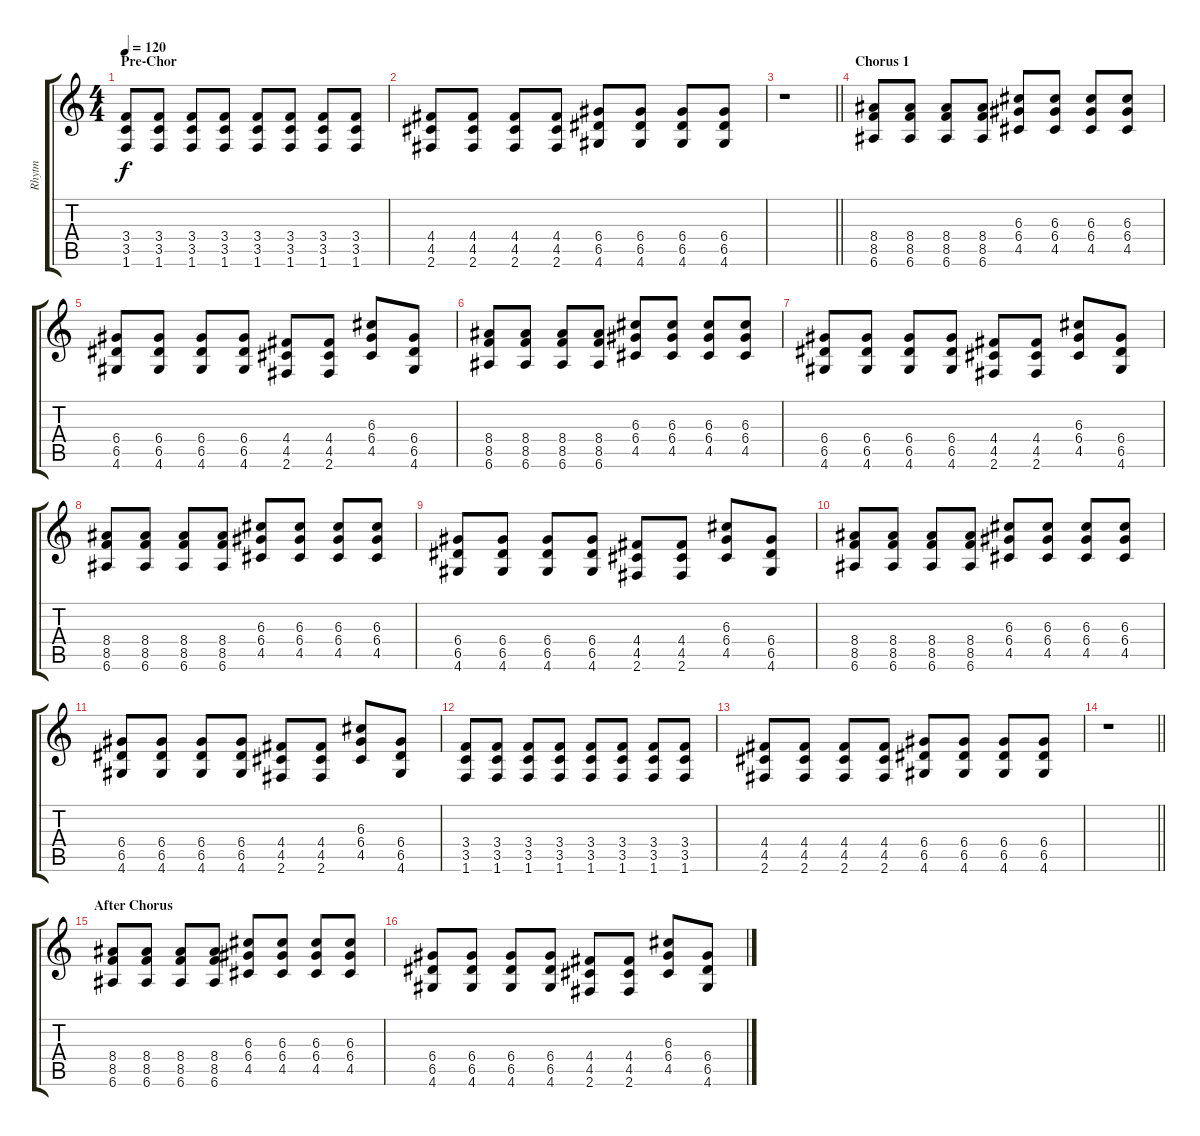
\track ("Rhytm" "Rhytm") {instrument distortionguitar}
\staff {score tabs}
\tuning (E4 B3 G3 D3 A2 E2) {hide}
\ts (4 4)
\section ("" "Pre-Chor")
\tempo 120
\clef g2
\ks c
(3.4 3.5 1.6).8{dy f} (3.4 3.5 1.6).8 (3.4 3.5 1.6).8 (3.4 3.5 1.6).8 (3.4 3.5 1.6).8 (3.4 3.5 1.6).8 (3.4 3.5 1.6).8 (3.4 3.5 1.6).8 |
(4.4 4.5 2.6).8 (4.4 4.5 2.6).8 (4.4 4.5 2.6).8 (4.4 4.5 2.6).8 (6.4 6.5 4.6).8 (6.4 6.5 4.6).8 (6.4 6.5 4.6).8 (6.4 6.5 4.6).8 |
\barLineRight lightlight
r.1 |
\section ("" "Chorus 1")
(8.4 8.5 6.6).8 (8.4 8.5 6.6).8 (8.4 8.5 6.6).8 (8.4 8.5 6.6).8 (6.3 6.4 4.5).8 (6.3 6.4 4.5).8 (6.3 6.4 4.5).8 (6.3 6.4 4.5).8 |
(6.4 6.5 4.6).8 (6.4 6.5 4.6).8 (6.4 6.5 4.6).8 (6.4 6.5 4.6).8 (4.4 4.5 2.6).8 (4.4 4.5 2.6).8 (6.3 6.4 4.5).8 (6.4 6.5 4.6).8 |
(8.4 8.5 6.6).8 (8.4 8.5 6.6).8 (8.4 8.5 6.6).8 (8.4 8.5 6.6).8 (6.3 6.4 4.5).8 (6.3 6.4 4.5).8 (6.3 6.4 4.5).8 (6.3 6.4 4.5).8 |
(6.4 6.5 4.6).8 (6.4 6.5 4.6).8 (6.4 6.5 4.6).8 (6.4 6.5 4.6).8 (4.4 4.5 2.6).8 (4.4 4.5 2.6).8 (6.3 6.4 4.5).8 (6.4 6.5 4.6).8 |
(8.4 8.5 6.6).8 (8.4 8.5 6.6).8 (8.4 8.5 6.6).8 (8.4 8.5 6.6).8 (6.3 6.4 4.5).8 (6.3 6.4 4.5).8 (6.3 6.4 4.5).8 (6.3 6.4 4.5).8 |
(6.4 6.5 4.6).8 (6.4 6.5 4.6).8 (6.4 6.5 4.6).8 (6.4 6.5 4.6).8 (4.4 4.5 2.6).8 (4.4 4.5 2.6).8 (6.3 6.4 4.5).8 (6.4 6.5 4.6).8 |
(8.4 8.5 6.6).8 (8.4 8.5 6.6).8 (8.4 8.5 6.6).8 (8.4 8.5 6.6).8 (6.3 6.4 4.5).8 (6.3 6.4 4.5).8 (6.3 6.4 4.5).8 (6.3 6.4 4.5).8 |
(6.4 6.5 4.6).8 (6.4 6.5 4.6).8 (6.4 6.5 4.6).8 (6.4 6.5 4.6).8 (4.4 4.5 2.6).8 (4.4 4.5 2.6).8 (6.3 6.4 4.5).8 (6.4 6.5 4.6).8 |
(3.4 3.5 1.6).8 (3.4 3.5 1.6).8 (3.4 3.5 1.6).8 (3.4 3.5 1.6).8 (3.4 3.5 1.6).8 (3.4 3.5 1.6).8 (3.4 3.5 1.6).8 (3.4 3.5 1.6).8 |
(4.4 4.5 2.6).8 (4.4 4.5 2.6).8 (4.4 4.5 2.6).8 (4.4 4.5 2.6).8 (6.4 6.5 4.6).8 (6.4 6.5 4.6).8 (6.4 6.5 4.6).8 (6.4 6.5 4.6).8 |
\barLineRight lightlight
r.1 |
\section ("" "After Chorus")
(8.4 8.5 6.6).8 (8.4 8.5 6.6).8 (8.4 8.5 6.6).8 (8.4 8.5 6.6).8 (6.3 6.4 4.5).8 (6.3 6.4 4.5).8 (6.3 6.4 4.5).8 (6.3 6.4 4.5).8 |
(6.4 6.5 4.6).8 (6.4 6.5 4.6).8 (6.4 6.5 4.6).8 (6.4 6.5 4.6).8 (4.4 4.5 2.6).8 (4.4 4.5 2.6).8 (6.3 6.4 4.5).8 (6.4 6.5 4.6).8
